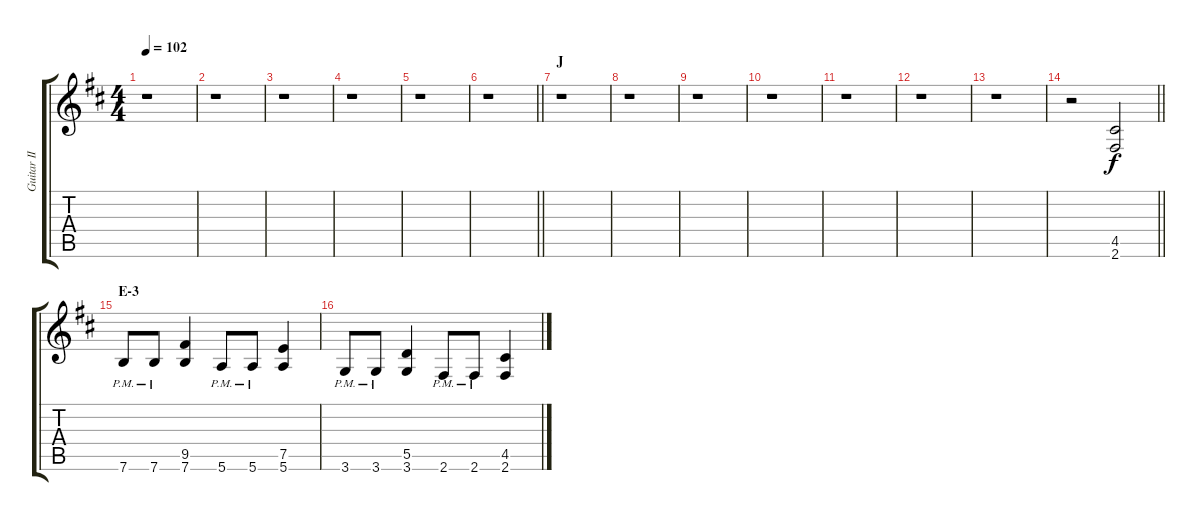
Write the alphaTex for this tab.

\track ("Guitar II" "Guitar II") {instrument overdrivenguitar}
\staff {score tabs}
\tuning (E4 B3 G3 D3 A2 E2) {hide}
\ts (4 4)
\tempo 102
\clef g2
\ks d
r.1{dy f} |
r.1 |
r.1 |
r.1 |
r.1 |
\barLineRight lightlight
r.1 |
\section ("" "J")
r.1 |
r.1 |
r.1 |
r.1 |
r.1 |
r.1 |
r.1 |
\barLineRight lightlight
r.2 (4.5 2.6).2 |
\section ("" "E-3")
7.6{pm}.8 7.6{pm}.8 (9.5 7.6).4 5.6{pm}.8 5.6{pm}.8 (7.5 5.6).4 |
3.6{pm}.8 3.6{pm}.8 (5.5 3.6).4 2.6{pm}.8 2.6{pm}.8 (4.5 2.6).4
